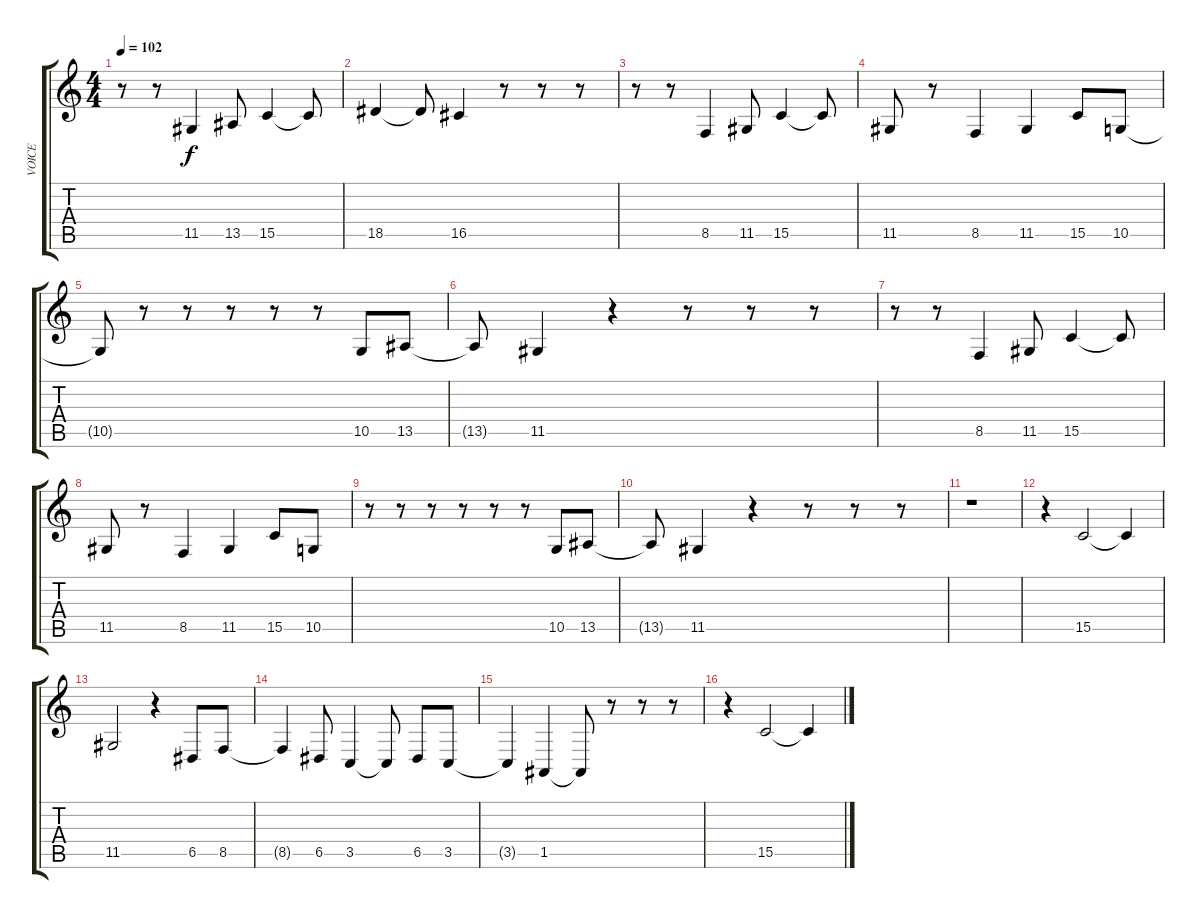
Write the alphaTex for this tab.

\track ("VOICE" "VOICE") {instrument viola}
\staff {score tabs}
\tuning (E4 B3 G3 D3 A2 E2) {hide}
\ts (4 4)
\tempo 102
\clef g2
\ks c
r.8{dy f} r.8 11.5.4 13.5.8 15.5.4 15.5{t}.8 |
18.5.4 18.5{t}.8 16.5.4 r.8 r.8 r.8 |
r.8 r.8 8.5.4 11.5.8 15.5.4 15.5{t}.8 |
11.5.8 r.8 8.5.4 11.5.4 15.5.8 10.5.8 |
10.5{t}.8 r.8 r.8 r.8 r.8 r.8 10.5.8 13.5.8 |
13.5{t}.8 11.5.4 r.4 r.8 r.8 r.8 |
r.8 r.8 8.5.4 11.5.8 15.5.4 15.5{t}.8 |
11.5.8 r.8 8.5.4 11.5.4 15.5.8 10.5.8 |
r.8 r.8 r.8 r.8 r.8 r.8 10.5.8 13.5.8 |
13.5{t}.8 11.5.4 r.4 r.8 r.8 r.8 |
r.1 |
r.4 15.5.2 15.5{t}.4 |
11.5.2 r.4 6.5.8 8.5.8 |
8.5{t}.4 6.5.8 3.5.4 3.5{t}.8 6.5.8 3.5.8 |
3.5{t}.4 1.5.4 1.5{t}.8 r.8 r.8 r.8 |
r.4 15.5.2 15.5{t}.4
